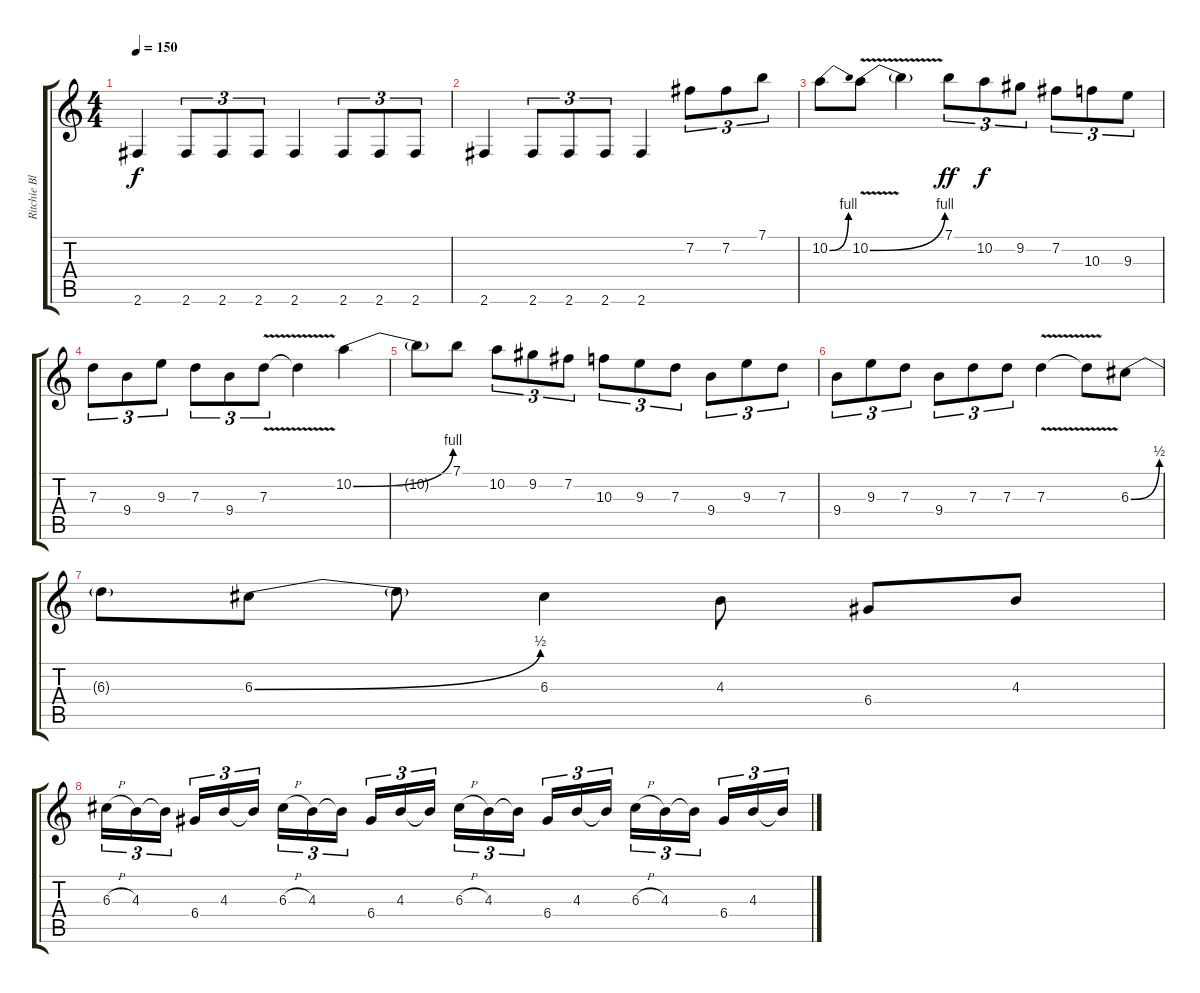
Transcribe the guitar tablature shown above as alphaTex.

\track ("Ritchie Blackmore" "Ritchie Bl") {instrument distortionguitar}
\staff {score tabs}
\tuning (E4 B3 G3 D3 A2 E2) {hide}
\ts (4 4)
\tempo 150
\clef g2
\ks c
2.6.4{dy f instrument distortionguitar} 2.6.8{tu (3 2)} 2.6.8{tu (3 2)} 2.6.8{tu (3 2)} 2.6.4 2.6.8{tu (3 2)} 2.6.8{tu (3 2)} 2.6.8{tu (3 2)} |
2.6.4 2.6.8{tu (3 2)} 2.6.8{tu (3 2)} 2.6.8{tu (3 2)} 2.6.4 7.2.8{tu (3 2)} 7.2.8{tu (3 2)} 7.1.8{tu (3 2)} |
10.2{be (bend 0 0 60 4)}.8 10.2{be (bend 0 0 60 4) v}.8 10.2{t}.4 7.1.8{tu (3 2) dy ff} 10.2.8{tu (3 2) dy f} 9.2.8{tu (3 2)} 7.2.8{tu (3 2)} 10.3.8{tu (3 2)} 9.3.8{tu (3 2)} |
7.3.8{tu (3 2)} 9.4.8{tu (3 2)} 9.3.8{tu (3 2)} 7.3.8{tu (3 2)} 9.4.8{tu (3 2)} 7.3{v}.8{tu (3 2)} 7.3{t}.4 10.2{be (bend 0 0 60 4)}.4 |
10.2{t}.8 7.1.8 10.2.8{tu (3 2)} 9.2.8{tu (3 2)} 7.2.8{tu (3 2)} 10.3.8{tu (3 2)} 9.3.8{tu (3 2)} 7.3.8{tu (3 2)} 9.4.8{tu (3 2)} 9.3.8{tu (3 2)} 7.3.8{tu (3 2)} |
9.4.8{tu (3 2)} 9.3.8{tu (3 2)} 7.3.8{tu (3 2)} 9.4.8{tu (3 2)} 7.3.8{tu (3 2)} 7.3.8{tu (3 2)} 7.3{v}.4 7.3{t}.8 6.3{be (bend 0 0 60 2)}.8 |
6.3{t}.8 6.3{be (bend 0 0 60 2)}.8 6.3{t}.8 6.3.4 4.3.8 6.4.8 4.3.8 |
6.3{h}.16{tu (3 2)} 4.3.16{tu (3 2)} 4.3{t}.16{tu (3 2) beam splitsecondary} 6.4.16{tu (3 2)} 4.3.16{tu (3 2)} 4.3{t}.16{tu (3 2)} 6.3{h}.16{tu (3 2)} 4.3.16{tu (3 2)} 4.3{t}.16{tu (3 2) beam splitsecondary} 6.4.16{tu (3 2)} 4.3.16{tu (3 2)} 4.3{t}.16{tu (3 2)} 6.3{h}.16{tu (3 2)} 4.3.16{tu (3 2)} 4.3{t}.16{tu (3 2) beam splitsecondary} 6.4.16{tu (3 2)} 4.3.16{tu (3 2)} 4.3{t}.16{tu (3 2)} 6.3{h}.16{tu (3 2)} 4.3.16{tu (3 2)} 4.3{t}.16{tu (3 2) beam splitsecondary} 6.4.16{tu (3 2)} 4.3.16{tu (3 2)} 4.3{t}.16{tu (3 2)}
